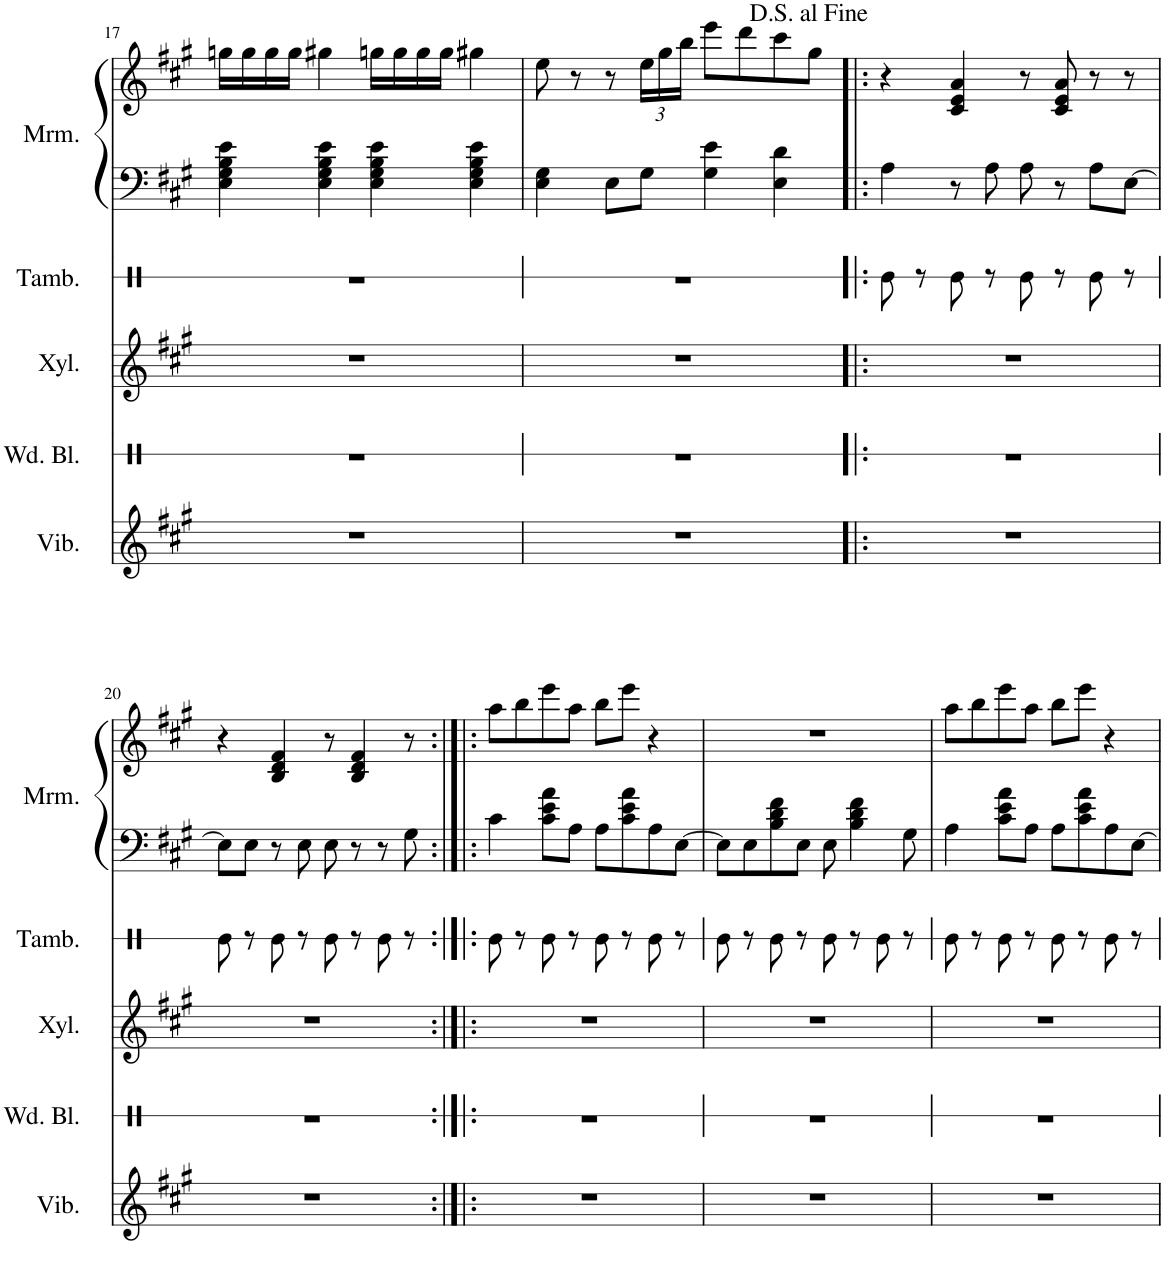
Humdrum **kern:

**kern	**kern	**kern	**kern	**kern	**kern
*part5	*part4	*part3	*part2	*part1	*part1
*staff6	*staff5	*staff4	*staff3	*staff2	*staff1
*I"Vibraphone	*I"Wood Blocks	*I"Xylophone	*I"Tambourine	*I"Marimba	*
*I'Vib.	*I'Wd. Bl.	*I'Xyl.	*I'Tamb.	*I'Mrm.	*
!!LO:PB:g=z
*clefG2	*clefX	*clefG2	*clefX	*clefF4	*clefG2
*	*	*Trd-7c-12	*	*	*
*k[f#c#g#]	*k[]	*k[f#c#g#]	*k[]	*k[f#c#g#]	*k[f#c#g#]
*M4/4	*M4/4	*M4/4	*M4/4	*M4/4	*M4/4
=17	=17	=17	=17	=17	=17
1r	1r	1r	1r	4E\ 4G#\ 4B\ 4e\	16ggn\LL
.	.	.	.	.	16gg\
.	.	.	.	.	16gg\
.	.	.	.	.	16gg\JJ
.	.	.	.	4E\ 4G#\ 4B\ 4e\	4gg#X\
.	.	.	.	4E\ 4G#\ 4B\ 4e\	16ggn\LL
.	.	.	.	.	16gg\
.	.	.	.	.	16gg\
.	.	.	.	.	16gg\JJ
.	.	.	.	4E\ 4G#\ 4B\ 4e\	4gg#X\
=18	=18	=18	=18	=18	=18
1r	1r	1r	1r	4E\ 4G#\	8ee\
.	.	.	.	.	8r
.	.	.	.	8E\L	8r
*	*	*	*	*	*Xbrackettup
.	.	.	.	8G#\J	24ee\LL
.	.	.	.	.	24gg#\
.	.	.	.	.	24bb\JJ
.	.	.	.	4G#\ 4e\	8eee\L
.	.	.	.	.	8ddd\
.	.	.	.	4E\ 4d\	8ccc#\
.	.	.	.	.	8gg#\J
=19!|:	=19!|:	=19!|:	=19!|:	=19!|:	=19!|:
1r	1r	1r	8Re\	4A\	4r
.	.	.	8r	.	.
.	.	.	8Re\	8r	4c#/ 4e/ 4a/
.	.	.	8r	8A\	.
.	.	.	8Re\	8A\	8r
.	.	.	8r	8r	8c#/ 8e/ 8a/
.	.	.	8Re\	8A\L	8r
.	.	.	8r	[8E\J	8r
!!LO:LB:g=z
=20	=20	=20	=20	=20	=20
1r	1r	1r	8Re\	8E\L]	4r
.	.	.	8r	8E\J	.
.	.	.	8Re\	8r	4B/ 4d/ 4f#/
.	.	.	8r	8E\	.
.	.	.	8Re\	8E\	8r
.	.	.	8r	8r	4B/ 4d/ 4f#/
.	.	.	8Re\	8r	.
.	.	.	8r	8G#\	8r
=21:|!|:	=21:|!|:	=21:|!|:	=21:|!|:	=21:|!|:	=21:|!|:
1r	1r	1r	8Re\	4c#\	8aa\L
.	.	.	8r	.	8bb\
.	.	.	8Re\	8c#\ 8e\ 8a\L	8eee\
.	.	.	8r	8A\J	8aa\J
.	.	.	8Re\	8A\L	8bb\L
.	.	.	8r	8c#\ 8e\ 8a\	8eee\J
.	.	.	8Re\	8A\	4r
.	.	.	8r	[8E\J	.
=22	=22	=22	=22	=22	=22
1r	1r	1r	8Re\	8E\L]	1r
.	.	.	8r	8E\	.
.	.	.	8Re\	8B\ 8d\ 8f#\	.
.	.	.	8r	8E\J	.
.	.	.	8Re\	8E\	.
.	.	.	8r	4B\ 4d\ 4f#\	.
.	.	.	8Re\	.	.
.	.	.	8r	8G#\	.
=23	=23	=23	=23	=23	=23
1r	1r	1r	8Re\	4A\	8aa\L
.	.	.	8r	.	8bb\
.	.	.	8Re\	8c#\ 8e\ 8a\L	8eee\
.	.	.	8r	8A\J	8aa\J
.	.	.	8Re\	8A\L	8bb\L
.	.	.	8r	8c#\ 8e\ 8a\	8eee\J
.	.	.	8Re\	8A\	4r
.	.	.	8r	[8E\J	.
=	=	=	=	=	=
*-	*-	*-	*-	*-	*-
